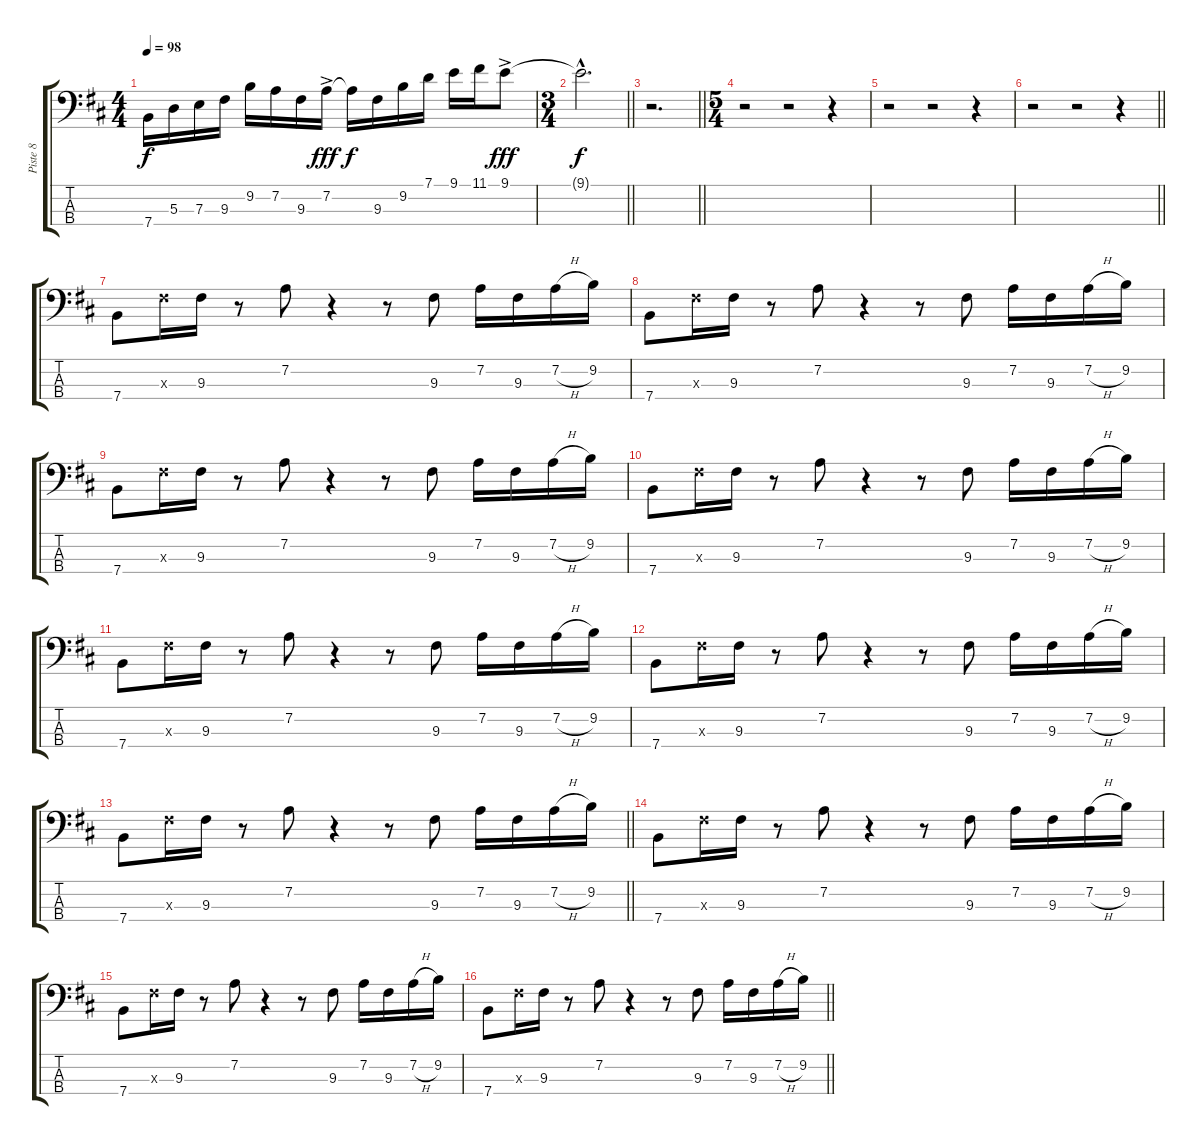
\track ("Piste 8" "Piste 8") {instrument fretlessbass}
\staff {score tabs}
\tuning (G2 D2 A1 E1) {hide}
\ts (4 4)
\tempo 98
\clef f4
\ks bminor
7.4.16{dy f volume 12 balance 8 instrument fretlessbass} 5.3.16 7.3.16 9.3.16 9.2.16 7.2.16 9.3.16 7.2{ac}.16{dy fff} 7.2{t}.16{dy f} 9.3.16 9.2.16 7.1.16 9.1.16 11.1.16 9.1{ac}.8{dy fff} |
\ts (3 4)
\barLineRight lightlight
9.1{hac t}.2{d dy f} |
\barLineRight lightlight
r.2{d} |
\ts (5 4)
r.2 r.2 r.4 |
r.2 r.2 r.4 |
\barLineRight lightlight
r.2 r.2 r.4 |
7.4.8{volume 10 balance 8 instrument fretlessbass} 9.3{x}.16 9.3.16 r.8 7.2.8 r.4 r.8 9.3.8 7.2.16 9.3.16 7.2{h}.16 9.2.16 |
7.4.8 9.3{x}.16 9.3.16 r.8 7.2.8 r.4 r.8 9.3.8 7.2.16 9.3.16 7.2{h}.16 9.2.16 |
7.4.8 9.3{x}.16 9.3.16 r.8 7.2.8 r.4 r.8 9.3.8 7.2.16 9.3.16 7.2{h}.16 9.2.16 |
7.4.8 9.3{x}.16 9.3.16 r.8 7.2.8 r.4 r.8 9.3.8 7.2.16 9.3.16 7.2{h}.16 9.2.16 |
7.4.8 9.3{x}.16 9.3.16 r.8 7.2.8 r.4 r.8 9.3.8 7.2.16 9.3.16 7.2{h}.16 9.2.16 |
7.4.8 9.3{x}.16 9.3.16 r.8 7.2.8 r.4 r.8 9.3.8 7.2.16 9.3.16 7.2{h}.16 9.2.16 |
\barLineRight lightlight
7.4.8 9.3{x}.16 9.3.16 r.8 7.2.8 r.4 r.8 9.3.8 7.2.16 9.3.16 7.2{h}.16 9.2.16 |
7.4.8 9.3{x}.16 9.3.16 r.8 7.2.8 r.4 r.8 9.3.8 7.2.16 9.3.16 7.2{h}.16 9.2.16 |
7.4.8 9.3{x}.16 9.3.16 r.8 7.2.8 r.4 r.8 9.3.8 7.2.16 9.3.16 7.2{h}.16 9.2.16 |
\barLineRight lightlight
7.4.8 9.3{x}.16 9.3.16 r.8 7.2.8 r.4 r.8 9.3.8 7.2.16 9.3.16 7.2{h}.16 9.2.16
